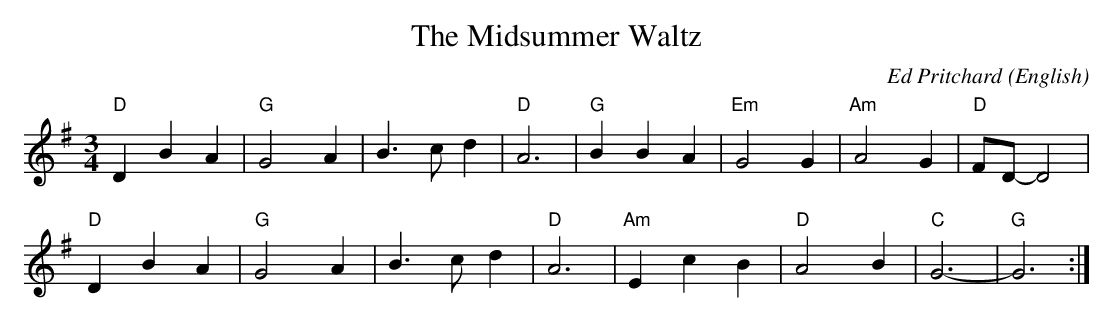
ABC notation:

X:1
T:Midsummer Waltz, The
C:Ed Pritchard
O:English
M:3/4
K:G
L:1/4
"D" D B A | "G" G2 A | B>c d | "D" A3 | "G" B B A | "Em" G2 G | "Am" A2 G | "D" F/D/-D2 |
"D" D B A | "G" G2 A | B>c d | "D" A3 | "Am" E c B | "D" A2 B | "C" G3| "G " -G3 :|

"G" B>A B | "Am" c>B c | "Bm" d>c d | "C" e3 | "Em" e2 d | "C" c2 B | "Am" A2 G | "D" F/D/-D2 |
"G" B>A B | "Am" c>B c | "Bm" d2 e | "D" A3 | "Am" E c B | "D" A2 B | "C" G3| "G " -G3 |
"G" B>A B | "Am" c>B c | "Bm" d>c d | "C" e3 | "Em" e2 d | "C" c2 B | "Am" A2 G | "D" F/D/-D2 |
"D" D B A | "G" G2 A | "G" B>c d | "D" A3 | "Am" E c B | "D" A2 B | "C" G3| "G " -G3 |]
